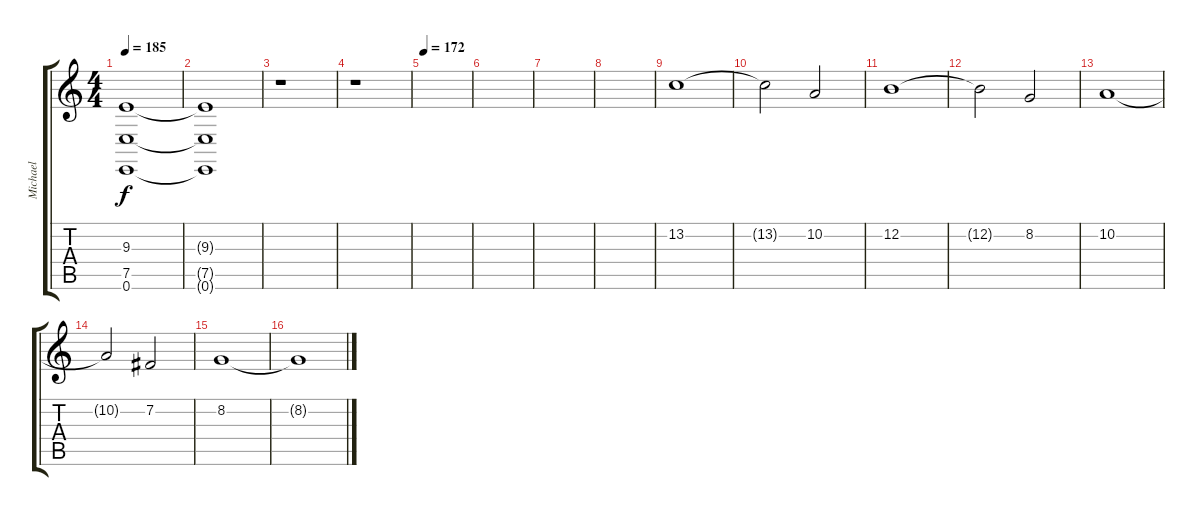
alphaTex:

\track ("Michael " "Michael ") {instrument synthstrings2}
\staff {score tabs}
\tuning (E4 B3 G3 D3 A2 E2) {hide}
\ts (4 4)
\tempo 185
\clef g2
\ks c
(9.3{t} 7.5{t} 0.6{t}).1{dy f} |
(9.3{t} 7.5{t} 0.6{t}).1 |
r.1 |
r.1 |
\tempo 172
|
|
|
|
13.2.1{volume 10 instrument flute} |
13.2{t}.2 10.2.2 |
12.2.1 |
12.2{t}.2 8.2.2 |
10.2.1 |
10.2{t}.2 7.2.2 |
8.2.1 |
8.2{t}.1
